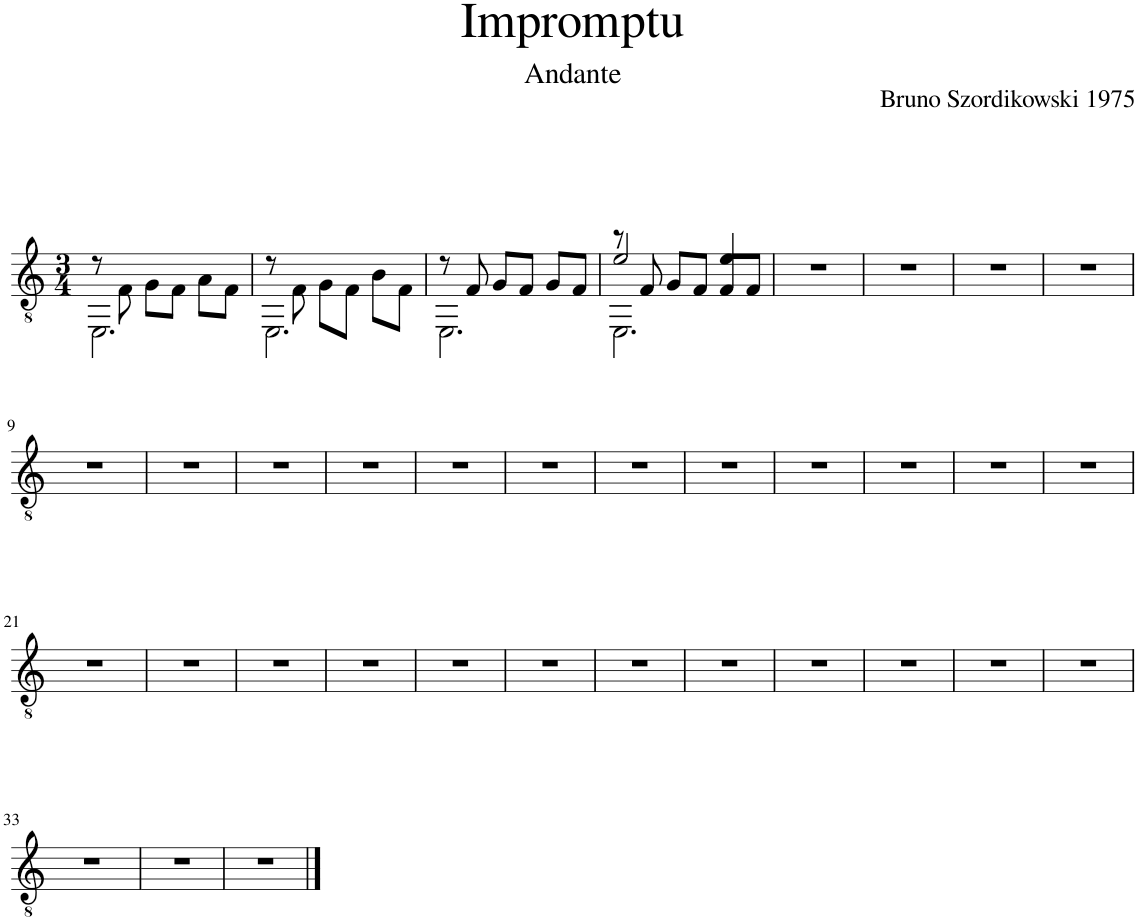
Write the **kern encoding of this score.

**kern
*part1
*staff1
*I"Klassieke gitaar
*I'Git.
*clefGv2
*k[]
*M3/4
=1
*^
8r	2.EE\
8F\	.
8G\L	.
8F\J	.
8A\L	.
8F\J	.
=2	=2
8r	2.EE\
8F\	.
8G\L	.
8F\J	.
8B\L	.
8F\J	.
=3	=3
8r	2.EE\
8F/	.
8G/L	.
8F/J	.
8G/L	.
8F/J	.
=4	=4
*	*^
8r	2.EE\	2e/
8F/	.	.
8G/L	.	.
8F/J	.	.
8F/L	.	4e/
8F/J	.	.
*v	*v	*v
=5
2.r
=6
2.r
=7
2.r
=8
2.r
!!LO:LB:g=z
=9
2.r
=10
2.r
=11
2.r
=12
2.r
=13
2.r
=14
2.r
=15
2.r
=16
2.r
=17
2.r
=18
2.r
=19
2.r
=20
2.r
!!LO:LB:g=z
=21
2.r
=22
2.r
=23
2.r
=24
2.r
=25
2.r
=26
2.r
=27
2.r
=28
2.r
=29
2.r
=30
2.r
=31
2.r
=32
2.r
!!LO:LB:g=z
=33
2.r
=34
2.r
=35
2.r
==
*-
